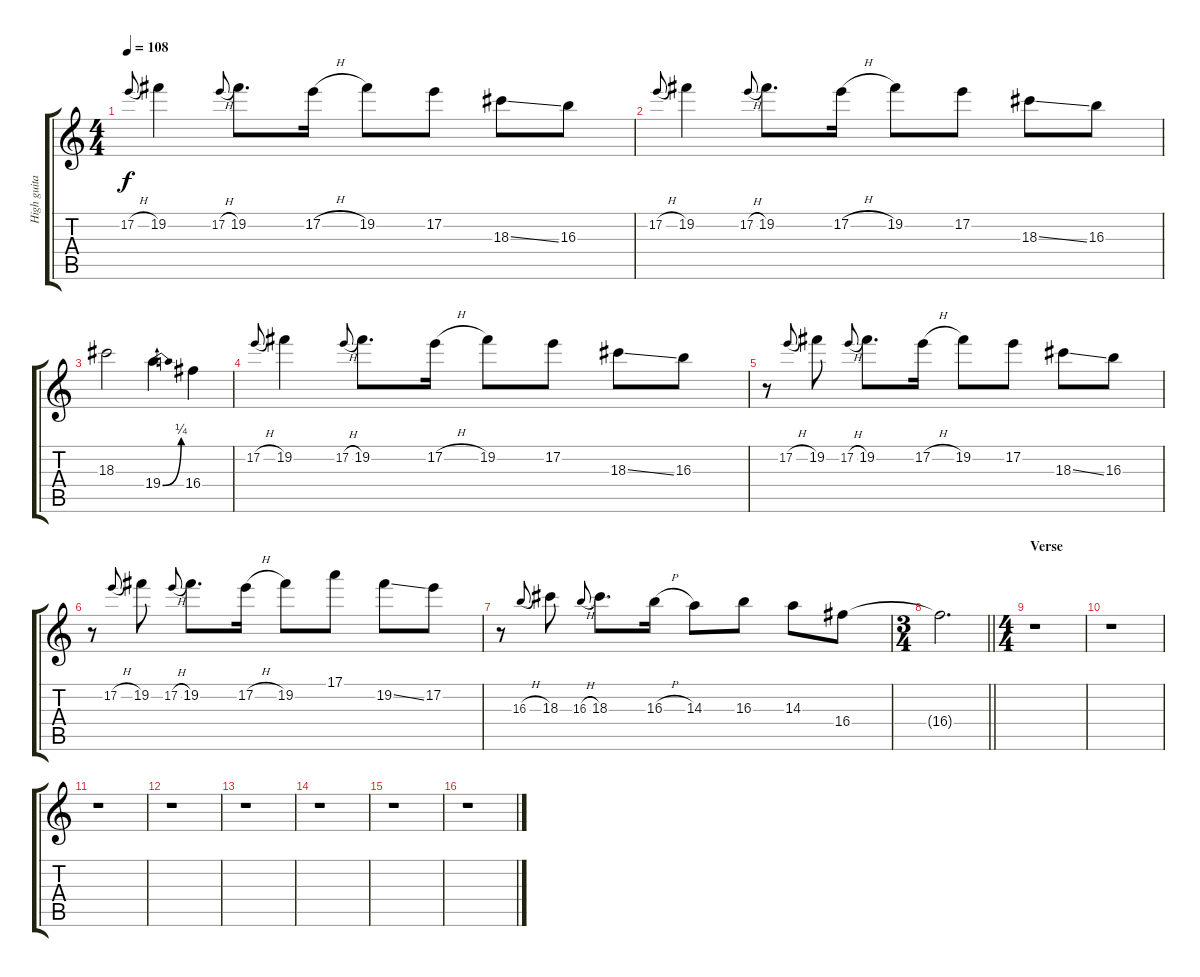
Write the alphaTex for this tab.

\track ("High guitar" "High guita") {instrument distortionguitar}
\staff {score tabs}
\tuning (E4 B3 G3 D3 A2 E2) {hide}
\ts (4 4)
\tempo 108
\clef g2
\ks c
17.2{h}.8{gr onbeat dy f} 19.2.4 17.2{h}.8{gr onbeat} 19.2.8{d} 17.2{h}.16 19.2.8 17.2.8 18.3{ss}.8 16.3.8 |
17.2{h}.8{gr onbeat} 19.2.4 17.2{h}.8{gr onbeat} 19.2.8{d} 17.2{h}.16 19.2.8 17.2.8 18.3{ss}.8 16.3.8 |
18.3.2 19.4{be (bend 0 0 60 1)}.4 16.4.4 |
17.2{h}.8{gr onbeat} 19.2.4 17.2{h}.8{gr onbeat} 19.2.8{d} 17.2{h}.16 19.2.8 17.2.8 18.3{ss}.8 16.3.8 |
r.8 17.2{h}.8{gr onbeat} 19.2.8 17.2{h}.8{gr onbeat} 19.2.8{d} 17.2{h}.16 19.2.8 17.2.8 18.3{ss}.8 16.3.8 |
r.8 17.2{h}.8{gr onbeat} 19.2.8 17.2{h}.8{gr onbeat} 19.2.8{d} 17.2{h}.16 19.2.8 17.1.8 19.2{ss}.8 17.2.8 |
r.8 16.3{h}.8{gr onbeat} 18.3.8 16.3{h}.8{gr onbeat} 18.3.8{d} 16.3{h}.16 14.3.8 16.3.8 14.3.8 16.4.8 |
\ts (3 4)
\barLineRight lightlight
16.4{t}.2{d} |
\ts (4 4)
\section ("" "Verse")
r.1 |
r.1 |
r.1 |
r.1 |
r.1 |
r.1 |
r.1 |
r.1
